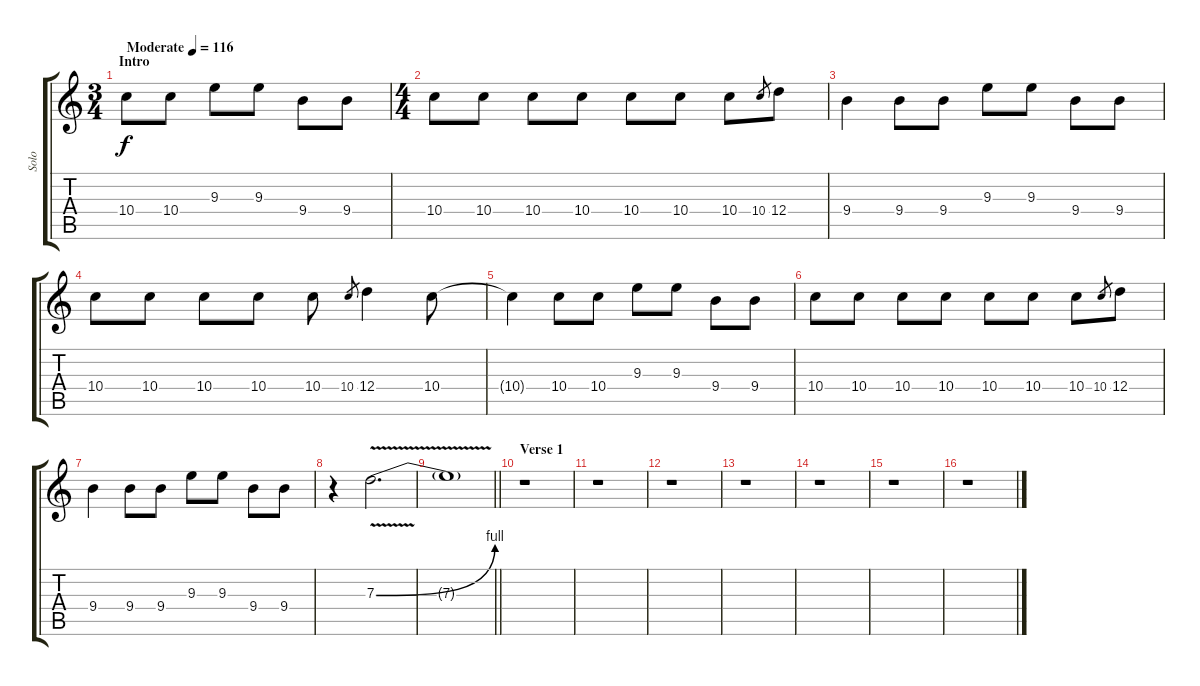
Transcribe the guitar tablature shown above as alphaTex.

\track ("Solo" "Solo") {instrument distortionguitar}
\staff {score tabs}
\tuning (E4 B3 G3 D3 A2 E2) {hide}
\ts (3 4)
\section ("" "Intro")
\tempo (116 "Moderate")
\clef g2
\ks c
10.4.8{dy f instrument distortionguitar} 10.4.8 9.3.8 9.3.8 9.4.8 9.4.8 |
\ts (4 4)
10.4.8 10.4.8 10.4.8 10.4.8 10.4.8 10.4.8 10.4.8 10.4.8{gr} 12.4.8 |
9.4.4 9.4.8 9.4.8 9.3.8 9.3.8 9.4.8 9.4.8 |
10.4.8 10.4.8 10.4.8 10.4.8 10.4.8 10.4.8{gr} 12.4.4 10.4.8 |
10.4{t}.4 10.4.8 10.4.8 9.3.8 9.3.8 9.4.8 9.4.8 |
10.4.8 10.4.8 10.4.8 10.4.8 10.4.8 10.4.8 10.4.8 10.4.8{gr} 12.4.8 |
9.4.4 9.4.8 9.4.8 9.3.8 9.3.8 9.4.8 9.4.8 |
r.4 7.3{be (bend 0 0 60 4) v}.2{d} |
\barLineRight lightlight
7.3{t}.1 |
\section ("" "Verse 1")
r.1 |
r.1 |
r.1 |
r.1 |
r.1 |
r.1 |
r.1
